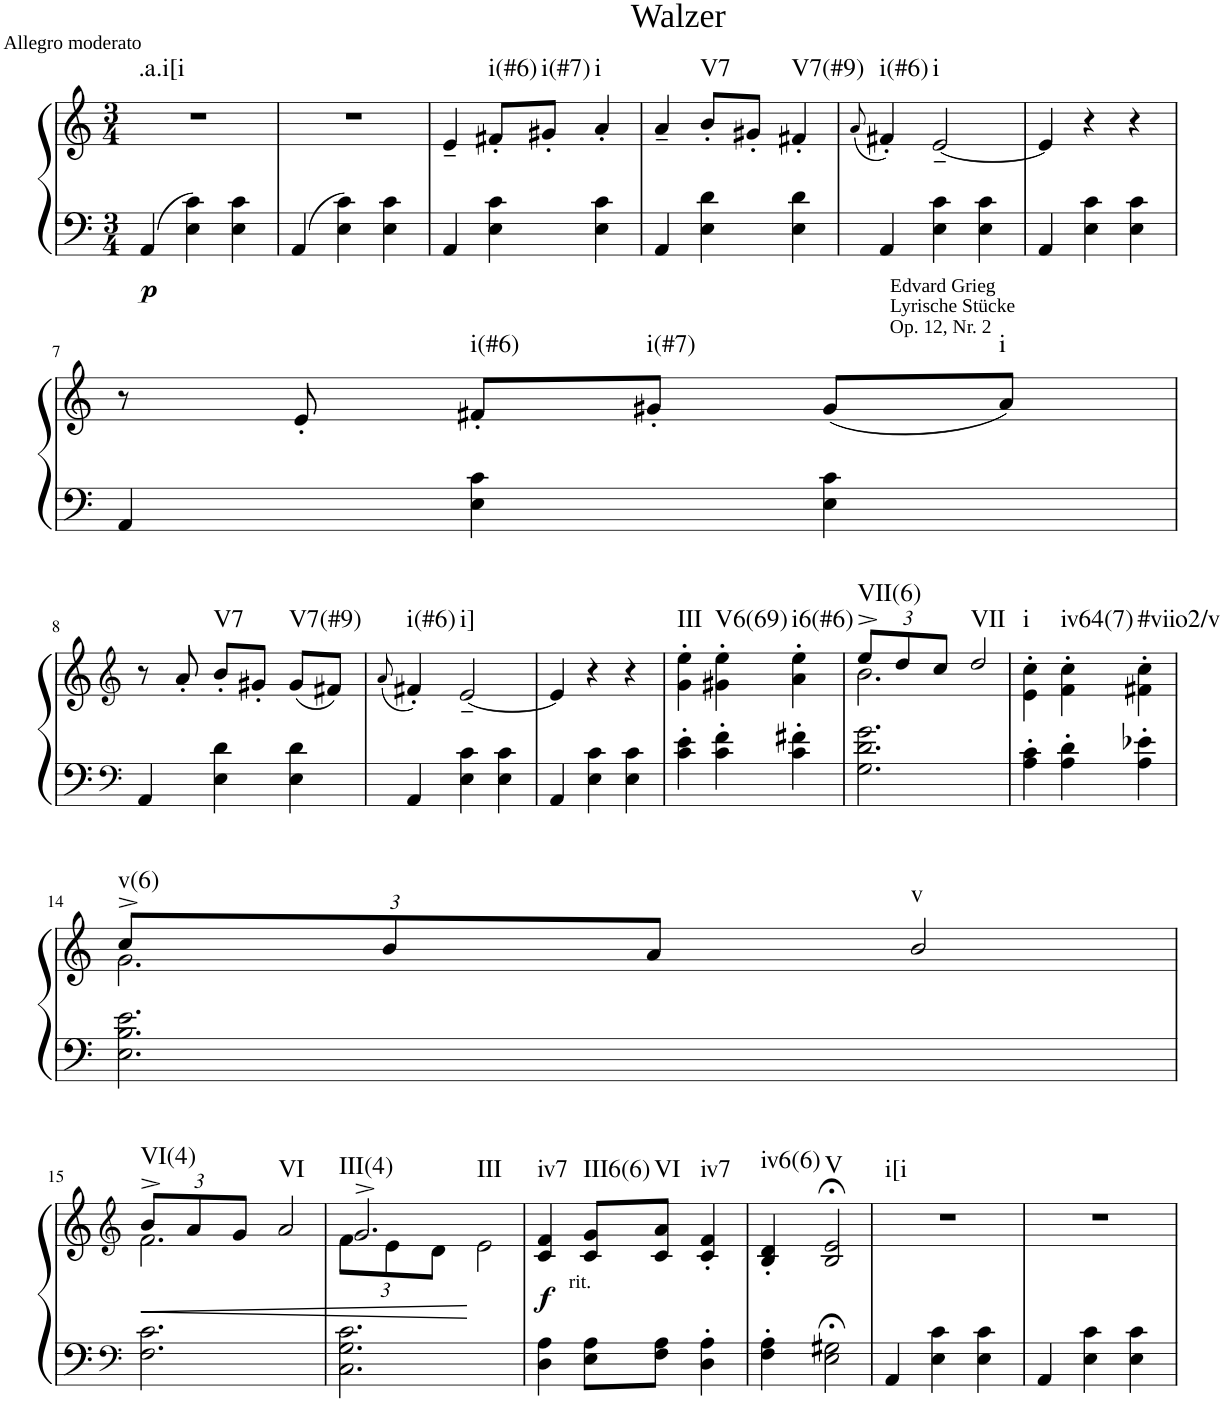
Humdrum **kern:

**kern	**kern	**dynam	**harte
*part1	*part1	*part1	*part1
*staff2	*staff1	*staff1/2	*
*I"unbenannt	*	*	*
*clefF4	*clefG2	*	*
*k[]	*k[]	*	*
*M3/4	*M3/4	*	*
=1	=1	=1	=1
!	!LO:TX:a:t=Allegro moderato	!	!
!	!	!LO:DY:b=2	!LO:H:kt=.a.i[i
4AA/	2.r	p	N
4E\ 4c\	.	.	.
4E\ 4c\	.	.	.
=2	=2	=2	=2
4AA/	2.r	.	.
4E\ 4c\	.	.	.
4E\ 4c\	.	.	.
=3	=3	=3	=3
4AA/	4e~/	.	.
!	!	!	!LO:H:kt=i(#6)
4E\ 4c\	8f#X'/L	.	N
!	!	!	!LO:H:kt=i(#7)
.	8g#X'/J	.	N
!	!	!	!LO:H:kt=i
4E\ 4c\	4a'/	.	N
=4	=4	=4	=4
!	!LO:TX:a:t=Walzer	!	!
4AA/	4a~/	.	.
!	!	!	!LO:H:kt=V7
4E\ 4d\	8b'/L	.	N
.	8g#X'/J	.	.
!	!	!	!LO:H:kt=V7(#9)
4E\ 4d\	4f#X'/	.	N
=5	=5	=5	=5
.	(8qa/	.	.
!	!	!	!LO:H:kt=i(#6)
4AA/	4f#X'/)	.	N
!	!	!	!LO:H:kt=i
4E\ 4c\	[2e~/	.	N
4E\ 4c\	.	.	.
=6	=6	=6	=6
4AA/	4e/]	.	.
4E\ 4c\	4r	.	.
4E\ 4c\	4r	.	.
!!LO:LB:g=z
=7	=7	=7	=7
4AA/	8r	.	.
.	8e'/	.	.
!	!	!	!LO:H:kt=i(#6)
4E\ 4c\	8f#X'/L	.	N
!	!	!	!LO:H:kt=i(#7)
.	8g#X'/J	.	N
4E\ 4c\	(8g#/L	.	.
!	!LO:TX:a:t=Edvard Grieg	!	!
!	!LO:TX:a:t=Lyrische Stücke	!	!
!	!LO:TX:a:t=Op. 12, Nr. 2	!	!LO:H:kt=i
.	8a/J)	.	N
!!LO:LB:g=z
=8	=8	=8	=8
*clefF4	*clefG2	*	*
4AA/	8r	.	.
.	8a'/	.	.
!	!	!	!LO:H:kt=V7
4E\ 4d\	8b'/L	.	N
.	8g#X'/J	.	.
!	!	!	!LO:H:kt=V7(#9)
4E\ 4d\	(8g#/L	.	N
.	8f#X/J)	.	.
=9	=9	=9	=9
.	(8qa/	.	.
!	!	!	!LO:H:kt=i(#6)
4AA/	4f#X'/)	.	N
!	!	!	!LO:H:kt=i]
4E\ 4c\	[2e~/	.	N
4E\ 4c\	.	.	.
=10	=10	=10	=10
4AA/	4e/]	.	.
4E\ 4c\	4r	.	.
4E\ 4c\	4r	.	.
=11	=11	=11	=11
!	!	!	!LO:H:kt=III
4c\' 4e\'	4g\' 4ee\'	.	N
!	!	!	!LO:H:kt=V6(69)
4c\' 4f\'	4g#X\' 4ee\'	.	N
!	!	!	!LO:H:kt=i6(#6)
4c\' 4f#X\'	4a\' 4ee\'	.	N
=12	=12	=12	=12
*	*Xbrackettup	*	*
*	*^	*	*
!	!	!	!	!LO:H:kt=VII(6)
2.G\ 2.d\ 2.g\	12ee^/L	2.b\	.	N
.	12dd/	.	.	.
.	12cc/J	.	.	.
!	!	!	!	!LO:H:kt=VII
.	2dd/	.	.	N
*	*v	*v	*	*
=13	=13	=13	=13
!	!	!	!LO:H:kt=i
4A\' 4c\'	4e\' 4cc\'	.	N
!	!	!	!LO:H:kt=iv64(7)
4A\' 4d\'	4f\' 4cc\'	.	N
!	!	!	!LO:H:kt=#viio2/v
4A\' 4e-X\'	4f#X\' 4cc\'	.	N
!!LO:LB:g=z
=14	=14	=14	=14
*	*^	*	*
!	!	!	!	!LO:H:kt=v(6)
2.E\ 2.B\ 2.e\	12cc^/L	2.g\	.	N
.	12b/	.	.	.
.	12a/J	.	.	.
!	!	!	!	!LO:H:kt=v
.	2b/	.	.	N
!!LO:LB:g=z	!!
=15	=15	=15	=15	=15
*clefF4	*clefG2	*	*	*
!	!	!	!LO:HP:b	!LO:H:kt=VI(4)
2.F\ 2.c\	12b^/L	2.f\	<	N
.	12a/	.	.	.
.	12g/J	.	.	.
!	!	!	!	!LO:H:kt=VI
.	2a/	.	.	N
=16	=16	=16	=16	=16
!	!	!	!	!LO:H:kt=III(4)
2.C\ 2.G\ 2.c\	2.g^/	12f\L	.	N
.	.	12e\	.	.
.	.	12d\J	.	.
!	!	!	!	!LO:H:kt=III
.	.	2e\	[	N
=17	=17	=17	=17	=17
!	!LO:TX:b:t=rit.	!	!	!
!	!	!	!LO:DY:b	!LO:H:kt=iv7
*	*v	*v	*	*
4D\ 4A\	4c/ 4f/	f	N
!	!	!	!LO:H:kt=III6(6)
8E\ 8A\L	8c/ 8g/L	.	N
!	!	!	!LO:H:kt=VI
8F\ 8A\J	8c/ 8a/J	.	N
!	!	!	!LO:H:kt=iv7
4D\' 4A\'	4c/' 4f/'	.	N
=18	=18	=18	=18
!	!	!	!LO:H:kt=iv6(6)
4F\' 4A\'	4B/' 4d/'	.	N
!	!	!	!LO:H:kt=V
2E\;< 2G#X\;<	2B/;< 2e/;<	.	N
=19	=19	=19	=19
!	!	!	!LO:H:kt=i[i
4AA/	2.r	.	N
4E\ 4c\	.	.	.
4E\ 4c\	.	.	.
=20	=20	=20	=20
4AA/	2.r	.	.
4E\ 4c\	.	.	.
4E\ 4c\	.	.	.
=	=	=	=
*-	*-	*-	*-
